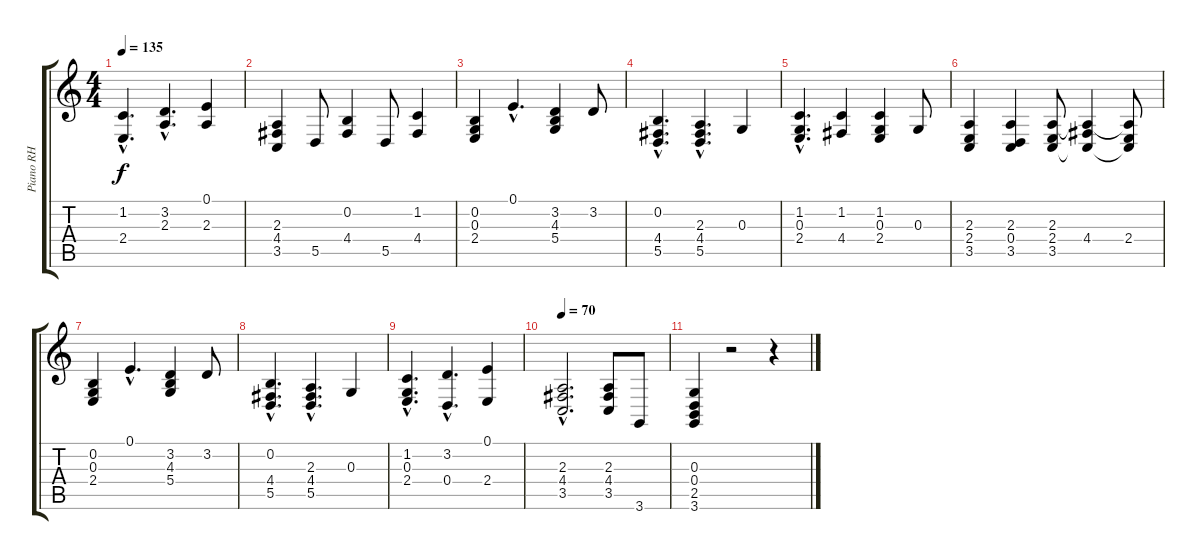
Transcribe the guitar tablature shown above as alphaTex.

\track ("Piano RH" "Piano RH") {instrument acousticgrandpiano}
\staff {score tabs}
\tuning (E4 B3 G3 D3 A2 E2) {hide}
\ts (4 4)
\tempo 135
\clef g2
\ks c
(1.2{hac} 2.4{hac}).4{d dy f} (3.2{hac} 2.3{hac}).4{d} (0.1 2.3).4 |
(2.3 4.4 3.5).4 5.5.8 (0.2 4.4).4 5.5.8 (1.2 4.4).4 |
(0.2 0.3 2.4).4 0.1{hac}.4{d} (3.2 4.3 5.4).4 3.2.8 |
(0.2{hac} 4.4{hac} 5.5{hac}).4{d} (2.3{hac} 4.4{hac} 5.5{hac}).4{d} 0.3.4 |
(1.2{hac} 0.3{hac} 2.4{hac}).4{d} (1.2 4.4).4 (1.2 0.3 2.4).4 0.3.8 |
(2.3 2.4 3.5).4 (2.3 0.4 3.5).4 (2.3 2.4 3.5).8 (2.3{t} 4.4 3.5{t}).4 (2.3{t} 2.4 3.5{t}).8 |
(0.2 0.3 2.4).4 0.1{hac}.4{d} (3.2 4.3 5.4).4 3.2.8 |
(0.2{hac} 4.4{hac} 5.5{hac}).4{d} (2.3{hac} 4.4{hac} 5.5{hac}).4{d} 0.3.4 |
(1.2{hac} 0.3{hac} 2.4{hac}).4{d} (3.2{hac} 0.4{hac}).4{d} (0.1 2.4).4 |
\tempo 70
(2.3{hac} 4.4{hac} 3.5{hac}).2{d} (2.3 4.4 3.5).8 3.6.8 |
(0.3 0.4 2.5 3.6).4 r.2 r.4
